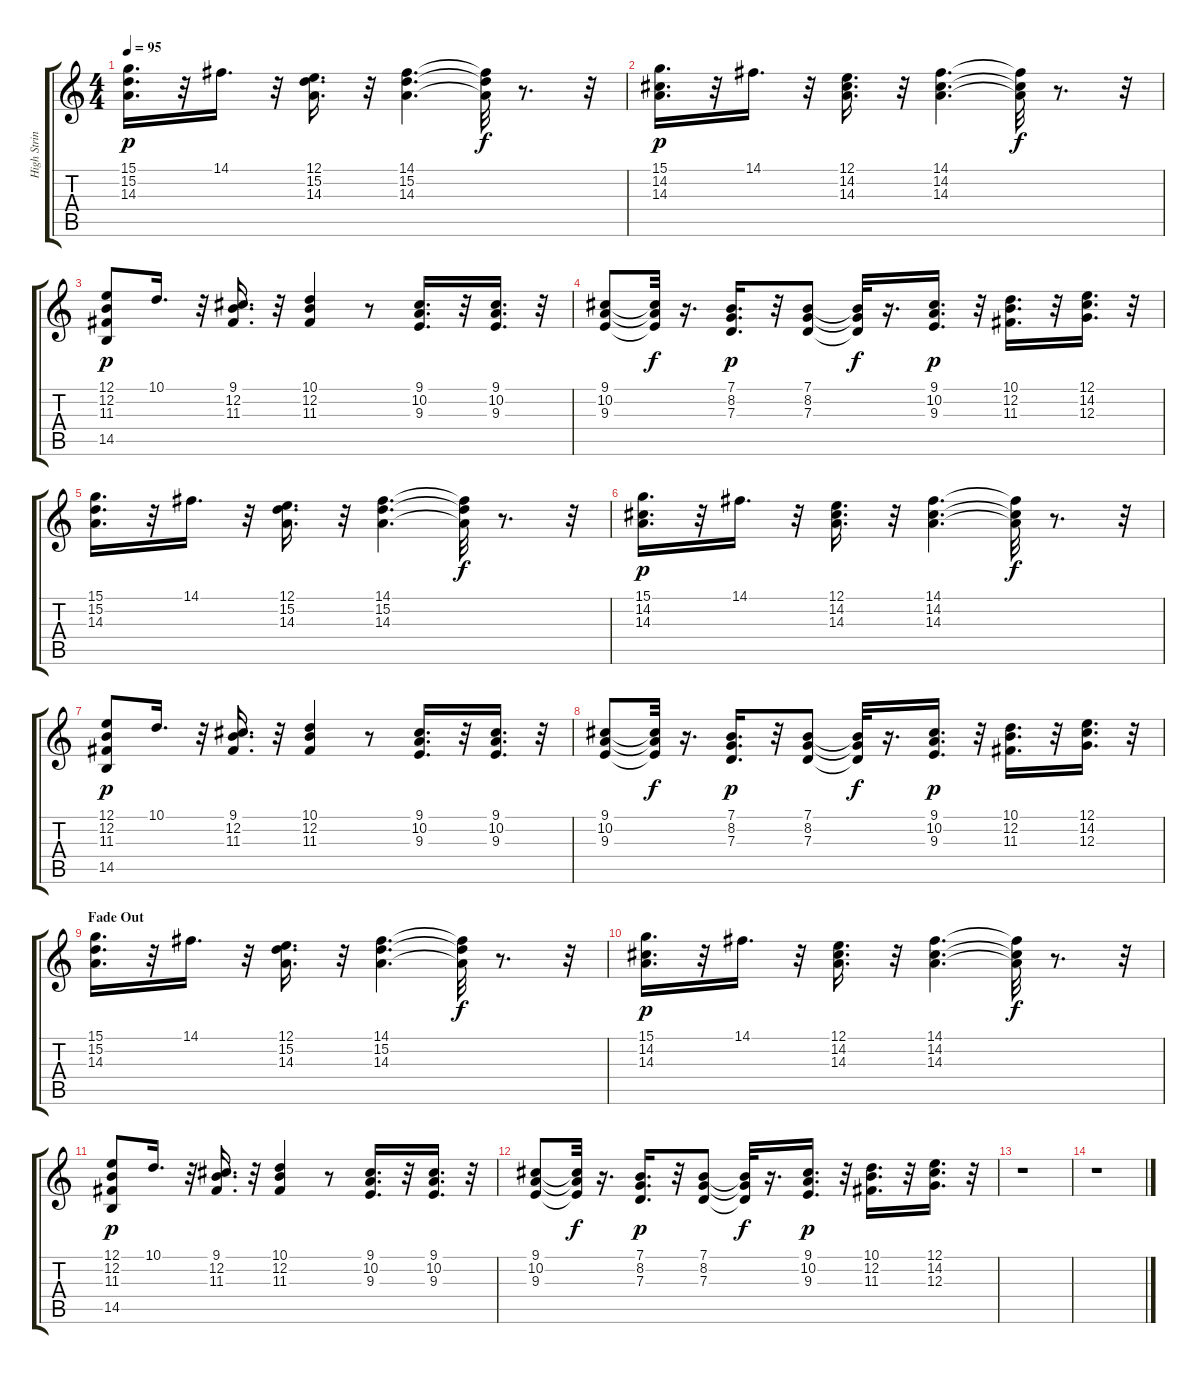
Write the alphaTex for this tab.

\track ("High Strings" "High Strin") {instrument stringensemble1}
\staff {score tabs}
\tuning (E4 B3 G3 D3 A2 E2) {hide}
\ts (4 4)
\tempo 95
\clef g2
\ks c
(15.1 15.2 14.3).16{d dy p} r.32 14.1.16{d} r.32 (12.1 15.2 14.3).16{d} r.32 (14.1 15.2 14.3).4{d} (14.1{t} 15.2{t} 14.3{t}).32{dy f} r.8{d} r.32 |
(15.1 14.2 14.3).16{d dy p} r.32 14.1.16{d} r.32 (12.1 14.2 14.3).16{d} r.32 (14.1 14.2 14.3).4{d} (14.1{t} 14.2{t} 14.3{t}).32{dy f} r.8{d} r.32 |
(12.1 12.2 11.3 14.5).8{dy p} 10.1.16{d} r.32 (9.1 12.2 11.3).16{d} r.32 (10.1 12.2 11.3).4 r.8 (9.1 10.2 9.3).16{d} r.32 (9.1 10.2 9.3).16{d} r.32 |
(9.1 10.2 9.3).8 (9.1{t} 10.2{t} 9.3{t}).32{dy f} r.16{d} (7.1 8.2 7.3).16{d dy p} r.32 (7.1 8.2 7.3).8 (7.1{t} 8.2{t} 7.3{t}).32{dy f} r.16{d} (9.1 10.2 9.3).16{d dy p} r.32 (10.1 12.2 11.3).16{d} r.32 (12.1 14.2 12.3).16{d} r.32 |
(15.1 15.2 14.3).16{d} r.32 14.1.16{d} r.32 (12.1 15.2 14.3).16{d} r.32 (14.1 15.2 14.3).4{d} (14.1{t} 15.2{t} 14.3{t}).32{dy f} r.8{d} r.32 |
(15.1 14.2 14.3).16{d dy p} r.32 14.1.16{d} r.32 (12.1 14.2 14.3).16{d} r.32 (14.1 14.2 14.3).4{d} (14.1{t} 14.2{t} 14.3{t}).32{dy f} r.8{d} r.32 |
(12.1 12.2 11.3 14.5).8{dy p} 10.1.16{d} r.32 (9.1 12.2 11.3).16{d} r.32 (10.1 12.2 11.3).4 r.8 (9.1 10.2 9.3).16{d} r.32 (9.1 10.2 9.3).16{d} r.32 |
(9.1 10.2 9.3).8 (9.1{t} 10.2{t} 9.3{t}).32{dy f} r.16{d} (7.1 8.2 7.3).16{d dy p} r.32 (7.1 8.2 7.3).8 (7.1{t} 8.2{t} 7.3{t}).32{dy f} r.16{d} (9.1 10.2 9.3).16{d dy p} r.32 (10.1 12.2 11.3).16{d} r.32 (12.1 14.2 12.3).16{d} r.32 |
\section ("" "Fade Out")
(15.1 15.2 14.3).16{d volume 0} r.32 14.1.16{d} r.32 (12.1 15.2 14.3).16{d} r.32 (14.1 15.2 14.3).4{d} (14.1{t} 15.2{t} 14.3{t}).32{dy f} r.8{d} r.32 |
(15.1 14.2 14.3).16{d dy p} r.32 14.1.16{d} r.32 (12.1 14.2 14.3).16{d} r.32 (14.1 14.2 14.3).4{d} (14.1{t} 14.2{t} 14.3{t}).32{dy f} r.8{d} r.32 |
(12.1 12.2 11.3 14.5).8{dy p} 10.1.16{d} r.32 (9.1 12.2 11.3).16{d} r.32 (10.1 12.2 11.3).4 r.8 (9.1 10.2 9.3).16{d} r.32 (9.1 10.2 9.3).16{d} r.32 |
(9.1 10.2 9.3).8 (9.1{t} 10.2{t} 9.3{t}).32{dy f} r.16{d} (7.1 8.2 7.3).16{d dy p} r.32 (7.1 8.2 7.3).8 (7.1{t} 8.2{t} 7.3{t}).32{dy f} r.16{d} (9.1 10.2 9.3).16{d dy p} r.32 (10.1 12.2 11.3).16{d} r.32 (12.1 14.2 12.3).16{d} r.32 |
r.1 |
r.1
